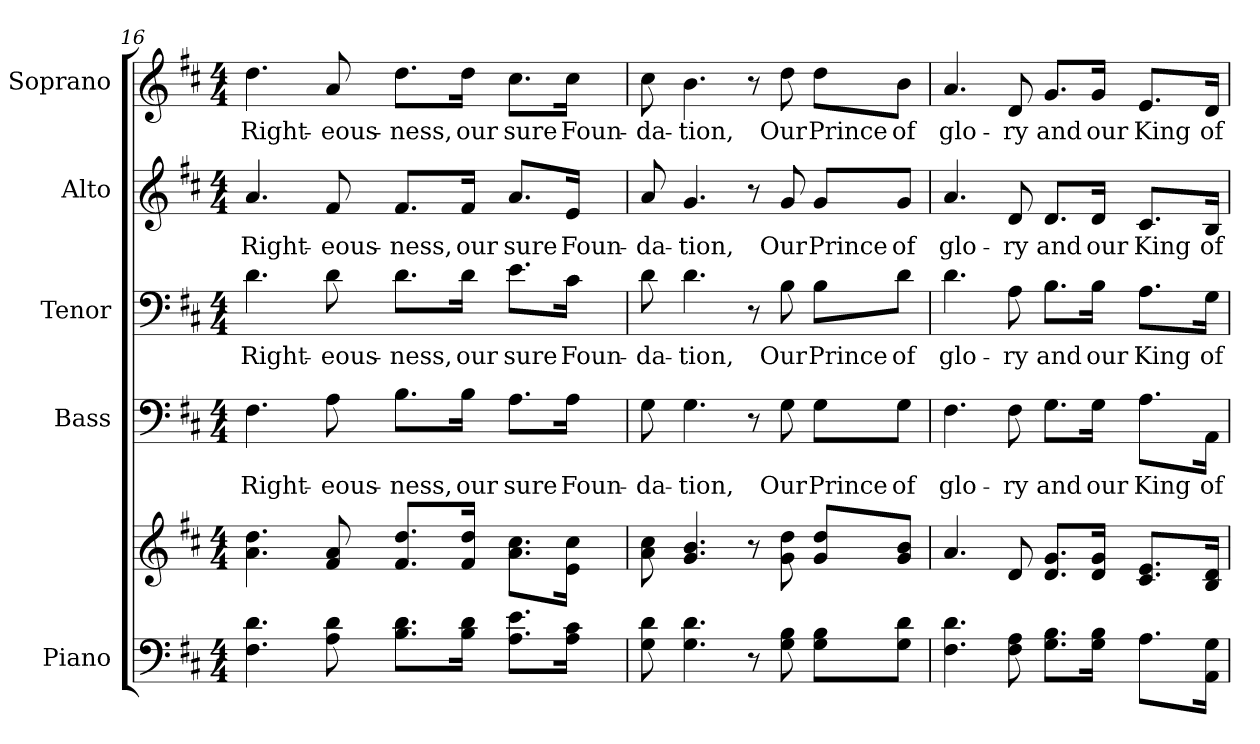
**kern	**kern	**kern	**text	**kern	**text	**kern	**text	**kern	**text
*part5	*part5	*part4	*part4	*part3	*part3	*part2	*part2	*part1	*part1
*staff6	*staff5	*staff4	*staff4	*staff3	*staff3	*staff2	*staff2	*staff1	*staff1
*I"Piano	*	*I"Bass	*	*I"Tenor	*	*I"Alto	*	*I"Soprano	*
*I'Pno.	*	*I'B.	*	*I'T.	*	*I'A.	*	*I'S.	*
*clefF4	*clefG2	*clefF4	*	*clefF4	*	*clefG2	*	*clefG2	*
*k[f#c#]	*k[f#c#]	*k[f#c#]	*	*k[f#c#]	*	*k[f#c#]	*	*k[f#c#]	*
*D:	*D:	*D:	*	*D:	*	*D:	*	*D:	*
*M4/4	*M4/4	*M4/4	*	*M4/4	*	*M4/4	*	*M4/4	*
=16	=16	=16	=16	=16	=16	=16	=16	=16	=16
!	!	!	!LO:LY:b:color=#000000	!	!	!	!	!	!
!	!	!	!	!	!LO:LY:b:color=#000000	!	!	!	!
!	!	!	!	!	!	!	!LO:LY:b:color=#000000	!	!
!	!	!	!	!	!	!	!	!	!LO:LY:b:color=#000000
4.F#i\ 4.di	4.ai\ 4.ddi	4.F#i\	Right-	4.di\	Right-	4.ai/	Right-	4.ddi\	Right-
!	!	!	!LO:LY:b:color=#000000	!	!	!	!	!	!
!	!	!	!	!	!LO:LY:b:color=#000000	!	!	!	!
!	!	!	!	!	!	!	!LO:LY:b:color=#000000	!	!
!	!	!	!	!	!	!	!	!	!LO:LY:b:color=#000000
8Ai\ 8di	8f#i/ 8ai	8Ai\	-eous-	8di\	-eous-	8f#i/	-eous-	8ai/	-eous-
!	!	!	!LO:LY:b:color=#000000	!	!	!	!	!	!
!	!	!	!	!	!LO:LY:b:color=#000000	!	!	!	!
!	!	!	!	!	!	!	!LO:LY:b:color=#000000	!	!
!	!	!	!	!	!	!	!	!	!LO:LY:b:color=#000000
8.Bi\ 8.di\L	8.f#i/ 8.ddi/L	8.Bi\L	-ness,	8.di\L	-ness,	8.f#i/L	-ness,	8.ddi\L	-ness,
!	!	!	!LO:LY:b:color=#000000	!	!	!	!	!	!
!	!	!	!	!	!LO:LY:b:color=#000000	!	!	!	!
!	!	!	!	!	!	!	!LO:LY:b:color=#000000	!	!
!	!	!	!	!	!	!	!	!	!LO:LY:b:color=#000000
16Bi\ 16di\Jk	16f#i/ 16ddi/Jk	16Bi\Jk	our	16di\Jk	our	16f#i/Jk	our	16ddi\Jk	our
!	!	!	!LO:LY:b:color=#000000	!	!	!	!	!	!
!	!	!	!	!	!LO:LY:b:color=#000000	!	!	!	!
!	!	!	!	!	!	!	!LO:LY:b:color=#000000	!	!
!	!	!	!	!	!	!	!	!	!LO:LY:b:color=#000000
8.Ai\ 8.ei\L	8.ai\ 8.cc#i\L	8.Ai\L	sure	8.ei\L	sure	8.ai/L	sure	8.cc#i\L	sure
!	!	!	!LO:LY:b:color=#000000	!	!	!	!	!	!
!	!	!	!	!	!LO:LY:b:color=#000000	!	!	!	!
!	!	!	!	!	!	!	!LO:LY:b:color=#000000	!	!
!	!	!	!	!	!	!	!	!	!LO:LY:b:color=#000000
16Ai\ 16c#i\Jk	16ei\ 16cc#i\Jk	16Ai\Jk	Foun-	16c#i\Jk	Foun-	16ei/Jk	Foun-	16cc#i\Jk	Foun-
!!LO:PB:g=z
=17	=17	=17	=17	=17	=17	=17	=17	=17	=17
!	!	!	!LO:LY:b:color=#000000	!	!	!	!	!	!
!	!	!	!	!	!LO:LY:b:color=#000000	!	!	!	!
!	!	!	!	!	!	!	!LO:LY:b:color=#000000	!	!
!	!	!	!	!	!	!	!	!	!LO:LY:b:color=#000000
8Gi\ 8di	8ai\ 8cc#i	8Gi\	-da-	8di\	-da-	8ai/	-da-	8cc#i\	-da-
!	!	!	!LO:LY:b:color=#000000	!	!	!	!	!	!
!	!	!	!	!	!LO:LY:b:color=#000000	!	!	!	!
!	!	!	!	!	!	!	!LO:LY:b:color=#000000	!	!
!	!	!	!	!	!	!	!	!	!LO:LY:b:color=#000000
4.Gi\ 4.di	4.gi/ 4.bi	4.Gi\	-tion,	4.di\	-tion,	4.gi/	-tion,	4.bi\	-tion,
8r	8r	8r	.	8r	.	8r	.	8r	.
!	!	!	!LO:LY:b:color=#000000	!	!	!	!	!	!
!	!	!	!	!	!LO:LY:b:color=#000000	!	!	!	!
!	!	!	!	!	!	!	!LO:LY:b:color=#000000	!	!
!	!	!	!	!	!	!	!	!	!LO:LY:b:color=#000000
8Gi\ 8Bi	8gi\ 8ddi	8Gi\	Our	8Bi\	Our	8gi/	Our	8ddi\	Our
!	!	!	!LO:LY:b:color=#000000	!	!	!	!	!	!
!	!	!	!	!	!LO:LY:b:color=#000000	!	!	!	!
!	!	!	!	!	!	!	!LO:LY:b:color=#000000	!	!
!	!	!	!	!	!	!	!	!	!LO:LY:b:color=#000000
8Gi\ 8Bi\L	8gi/ 8ddi/L	8Gi\L	Prince	8Bi\L	Prince	8gi/L	Prince	8ddi\L	Prince
!	!	!	!LO:LY:b:color=#000000	!	!	!	!	!	!
!	!	!	!	!	!LO:LY:b:color=#000000	!	!	!	!
!	!	!	!	!	!	!	!LO:LY:b:color=#000000	!	!
!	!	!	!	!	!	!	!	!	!LO:LY:b:color=#000000
8Gi\ 8di\J	8gi/ 8bi/J	8Gi\J	of	8di\J	of	8gi/J	of	8bi\J	of
=18	=18	=18	=18	=18	=18	=18	=18	=18	=18
!	!	!	!LO:LY:b:color=#000000	!	!	!	!	!	!
!	!	!	!	!	!LO:LY:b:color=#000000	!	!	!	!
!	!	!	!	!	!	!	!LO:LY:b:color=#000000	!	!
!	!	!	!	!	!	!	!	!	!LO:LY:b:color=#000000
4.F#i\ 4.di	4.ai/	4.F#i\	glo-	4.di\	glo-	4.ai/	glo-	4.ai/	glo-
!	!	!	!LO:LY:b:color=#000000	!	!	!	!	!	!
!	!	!	!	!	!LO:LY:b:color=#000000	!	!	!	!
!	!	!	!	!	!	!	!LO:LY:b:color=#000000	!	!
!	!	!	!	!	!	!	!	!	!LO:LY:b:color=#000000
8F#i\ 8Ai	8di/	8F#i\	-ry	8Ai\	-ry	8di/	-ry	8di/	-ry
!	!	!	!LO:LY:b:color=#000000	!	!	!	!	!	!
!	!	!	!	!	!LO:LY:b:color=#000000	!	!	!	!
!	!	!	!	!	!	!	!LO:LY:b:color=#000000	!	!
!	!	!	!	!	!	!	!	!	!LO:LY:b:color=#000000
8.Gi\ 8.Bi\L	8.di/ 8.gi/L	8.Gi\L	and	8.Bi\L	and	8.di/L	and	8.gi/L	and
!	!	!	!LO:LY:b:color=#000000	!	!	!	!	!	!
!	!	!	!	!	!LO:LY:b:color=#000000	!	!	!	!
!	!	!	!	!	!	!	!LO:LY:b:color=#000000	!	!
!	!	!	!	!	!	!	!	!	!LO:LY:b:color=#000000
16Gi\ 16Bi\Jk	16di/ 16gi/Jk	16Gi\Jk	our	16Bi\Jk	our	16di/Jk	our	16gi/Jk	our
!	!	!	!LO:LY:b:color=#000000	!	!	!	!	!	!
!	!	!	!	!	!LO:LY:b:color=#000000	!	!	!	!
!	!	!	!	!	!	!	!LO:LY:b:color=#000000	!	!
!	!	!	!	!	!	!	!	!	!LO:LY:b:color=#000000
8.Ai\L	8.c#i/ 8.ei/L	8.Ai\L	King	8.Ai\L	King	8.c#i/L	King	8.ei/L	King
!	!	!	!LO:LY:b:color=#000000	!	!	!	!	!	!
!	!	!	!	!	!LO:LY:b:color=#000000	!	!	!	!
!	!	!	!	!	!	!	!LO:LY:b:color=#000000	!	!
!	!	!	!	!	!	!	!	!	!LO:LY:b:color=#000000
16AAi\ 16Gi\Jk	16Bi/ 16di/Jk	16AAi\Jk	of	16Gi\Jk	of	16Bi/Jk	of	16di/Jk	of
=	=	=	=	=	=	=	=	=	=
*-	*-	*-	*-	*-	*-	*-	*-	*-	*-
